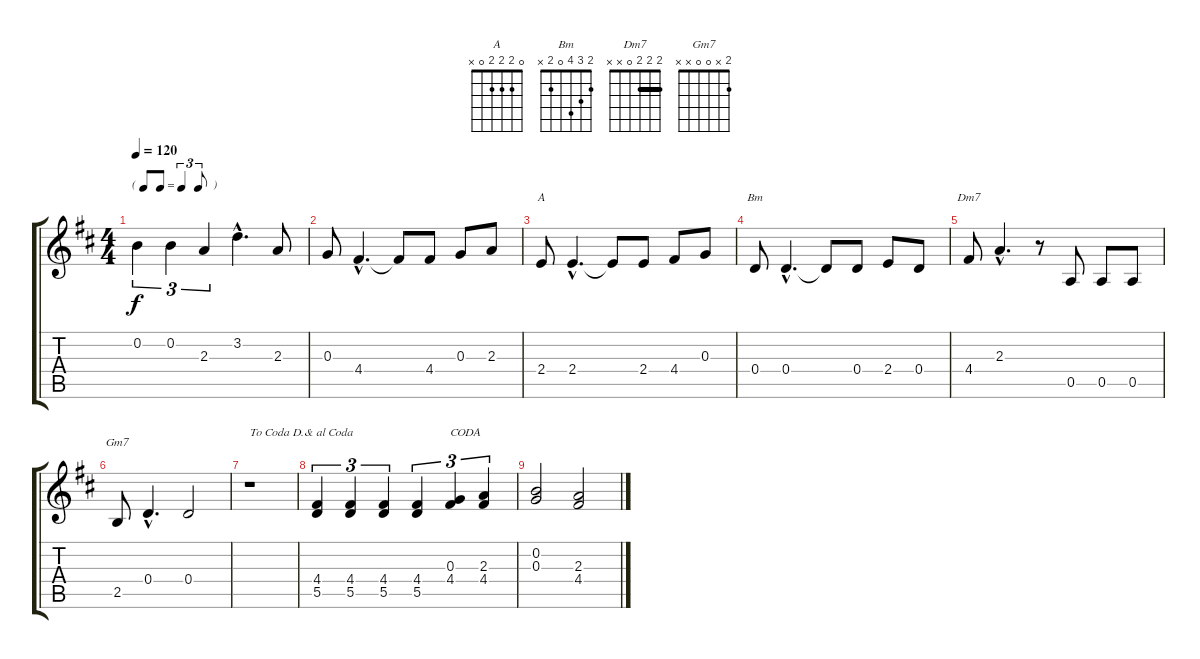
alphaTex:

\track "" {instrument electricguitarjazz}
\staff {score tabs}
\tuning (E4 B3 G3 D3 A2 E2) {hide}
\chord ("A" 0 2 2 2 0 x)
\chord ("Bm" 2 3 4 0 2 x)
\chord ("Dm7" 2 2 2 0 x x) {barre 2}
\chord ("Gm7" 2 x 0 0 x x)
\ts (4 4)
\tf triplet8th
\tempo 120
\clef g2
\ks d
0.2.4{tu (3 2) dy f} 0.2.4{tu (3 2)} 2.3.4{tu (3 2)} 3.2{hac}.4{d} 2.3.8 |
0.3.8 4.4{hac}.4{d} 4.4{t}.8 4.4.8 0.3.8 2.3.8 |
2.4.8{ch "A"} 2.4{hac}.4{d} 2.4{t}.8 2.4.8 4.4.8 0.3.8 |
0.4.8{ch "Bm"} 0.4{hac}.4{d} 0.4{t}.8 0.4.8 2.4.8 0.4.8 |
4.4.8{ch "Dm7"} 2.3{hac}.4{d} r.8 0.5.8 0.5.8 0.5.8 |
2.5.8{ch "Gm7"} 0.4{hac}.4{d} 0.4.2 |
r.1{txt "To Coda D.& al Coda"} |
(4.4 5.5).4{tu (3 2)} (4.4 5.5).4{tu (3 2)} (4.4 5.5).4{tu (3 2)} (4.4 5.5).4{tu (3 2)} (0.3 4.4).4{tu (3 2) txt "CODA"} (2.3 4.4).4{tu (3 2)} |
(0.2 0.3).2 (2.3 4.4).2
